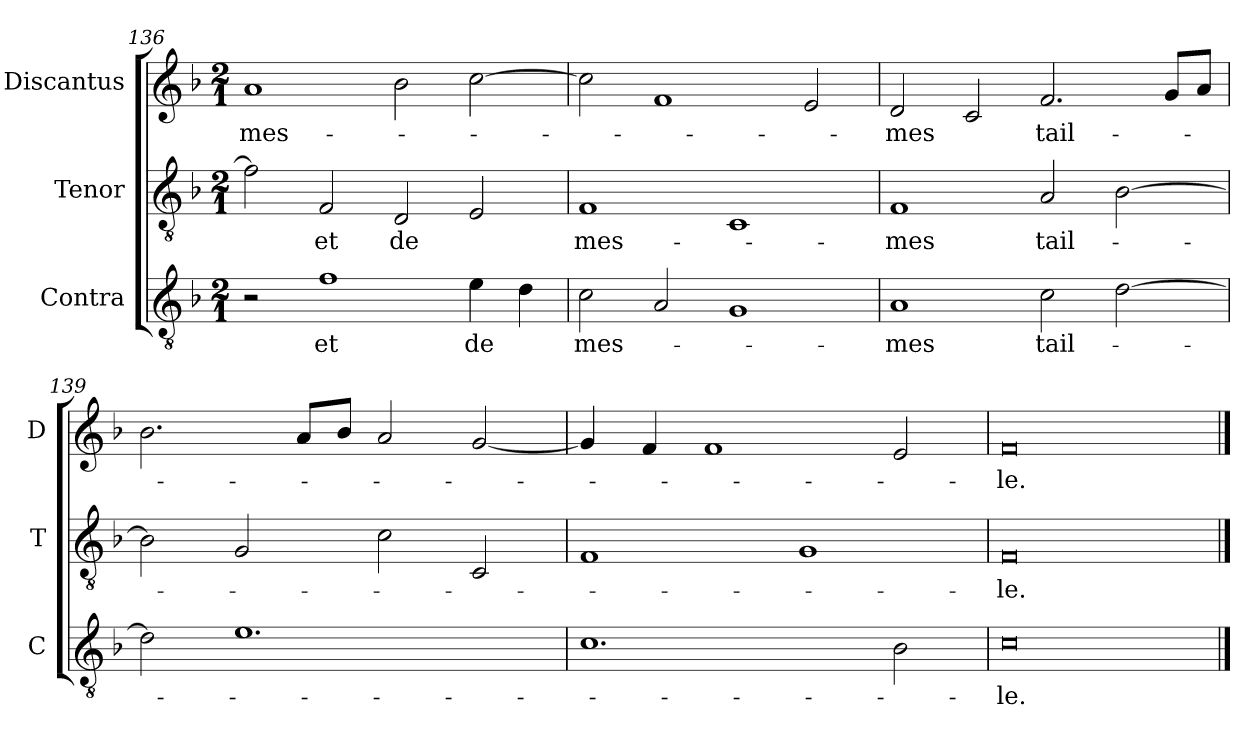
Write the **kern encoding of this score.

**kern	**text	**kern	**text	**kern	**text
*part3	*part3	*part2	*part2	*part1	*part1
*staff3	*staff3	*staff2	*staff2	*staff1	*staff1
*I"Contra	*	*I"Tenor	*	*I"Discantus	*
*I'C	*	*I'T	*	*I'D	*
*clefGv2	*	*clefGv2	*	*clefG2	*
*k[b-]	*	*k[b-]	*	*k[b-]	*
*M2/1	*	*M2/1	*	*M2/1	*
=136	=136	=136	=136	=136	=136
2r	.	2f\]	.	1a	mes-
1f	et	2F/	et	.	.
.	.	2D/	de	2b-\	.
4e\	de	2E/	.	[2cc\	.
4d\	.	.	.	.	.
=137	=137	=137	=137	=137	=137
2c\	mes-	1F	mes-	2cc\]	.
2A/	.	.	.	1f	.
1G	.	1C	.	.	.
.	.	.	.	2e/	.
=138	=138	=138	=138	=138	=138
1A	-mes	1F	-mes	2d/	-mes
.	.	.	.	2c/	.
2c\	tail-	2A/	tail-	2.f/	tail-
[2d\	.	[2B-\	.	.	.
.	.	.	.	8g/L	.
.	.	.	.	8a/J	.
=139	=139	=139	=139	=139	=139
2d\]	.	2B-\]	.	2.b-\	.
1.e	.	2G/	.	.	.
.	.	.	.	8a/L	.
.	.	.	.	8b-/J	.
.	.	2c\	.	2a/	.
.	.	2C/	.	[2g/	.
=140	=140	=140	=140	=140	=140
1.c	.	1F	.	4g/]	.
.	.	.	.	4f/	.
.	.	.	.	1f	.
.	.	1G	.	.	.
2B-\	.	.	.	2e/	.
=141	=141	=141	=141	=141	=141
0c	-le.	0F	-le.	0f	-le.
==	==	==	==	==	==
*-	*-	*-	*-	*-	*-
